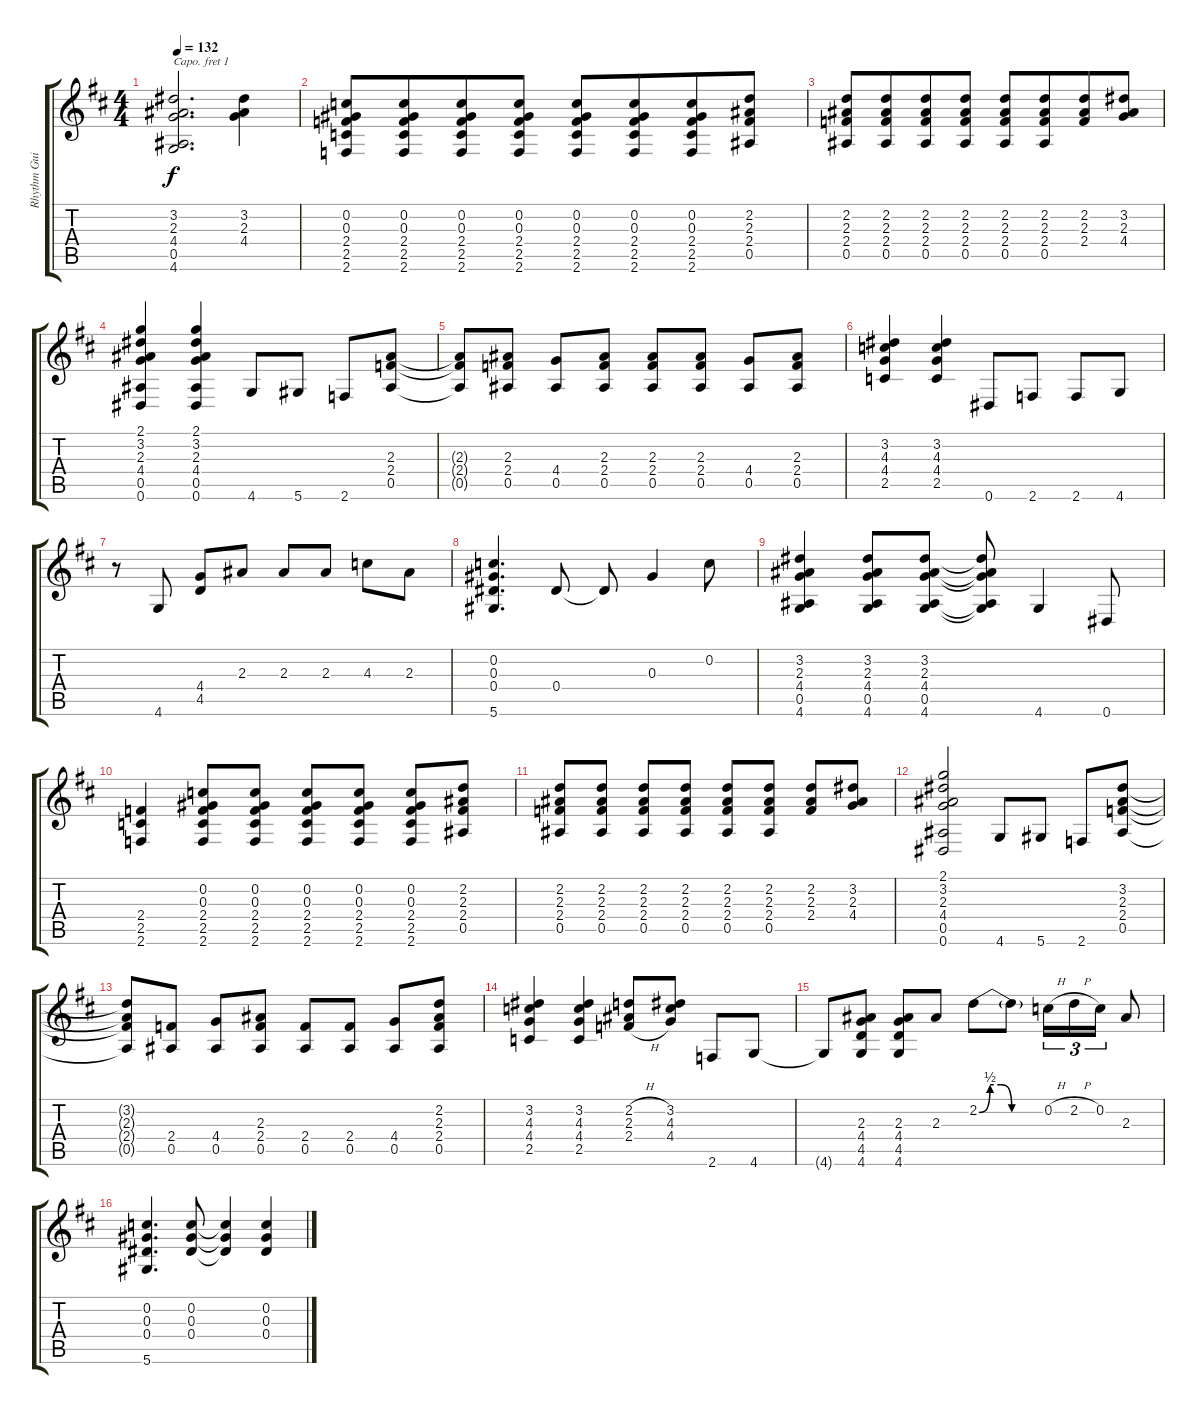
\track ("Rhythm Guitar" "Rhythm Gui") {instrument distortionguitar}
\staff {score tabs}
\capo 1
\tuning (E4 B3 G3 D3 A2 D2) {hide}
\ts (4 4)
\tempo 132
\clef g2
\ks d
(3.2 2.3 4.4 0.5 4.6).2{d dy f} (3.2 2.3 4.4).4 |
(0.2 0.3 2.4 2.5 2.6).8 (0.2 0.3 2.4 2.5 2.6).8{beam merge} (0.2 0.3 2.4 2.5 2.6).8 (0.2 0.3 2.4 2.5 2.6).8 (0.2 0.3 2.4 2.5 2.6).8 (0.2 0.3 2.4 2.5 2.6).8{beam merge} (0.2 0.3 2.4 2.5 2.6).8 (2.2 2.3 2.4 0.5).8 |
(2.2 2.3 2.4 0.5).8 (2.2 2.3 2.4 0.5).8{beam merge} (2.2 2.3 2.4 0.5).8 (2.2 2.3 2.4 0.5).8 (2.2 2.3 2.4 0.5).8 (2.2 2.3 2.4 0.5).8{beam merge} (2.2 2.3 2.4).8 (3.2 2.3 4.4).8 |
(2.1 3.2 2.3 4.4 0.5 0.6).4 (2.1 3.2 2.3 4.4 0.5 0.6).4 4.6.8 5.6.8 2.6.8 (2.3 2.4 0.5).8 |
(2.3{t} 2.4{t} 0.5{t}).8 (2.3 2.4 0.5).8 (4.4 0.5).8 (2.3 2.4 0.5).8 (2.3 2.4 0.5).8 (2.3 2.4 0.5).8 (4.4 0.5).8 (2.3 2.4 0.5).8 |
(3.2 4.3 4.4 2.5).4 (3.2 4.3 4.4 2.5).4 0.6.8 2.6.8 2.6.8 4.6.8 |
r.8 4.6.8 (4.4 4.5).8 2.3.8 2.3.8 2.3.8 4.3.8 2.3.8 |
(0.2 0.3 0.4 5.6).4{d} 0.4.8 0.4{t}.8 0.3.4 0.2.8 |
(3.2 2.3 4.4 0.5 4.6).4 (3.2 2.3 4.4 0.5 4.6).8 (3.2 2.3 4.4 0.5 4.6).8 (3.2{t} 2.3{t} 4.4{t} 0.5{t} 4.6{t}).8 4.6.4 0.6.8 |
(2.4 2.5 2.6).4 (0.2 0.3 2.4 2.5 2.6).8 (0.2 0.3 2.4 2.5 2.6).8 (0.2 0.3 2.4 2.5 2.6).8 (0.2 0.3 2.4 2.5 2.6).8 (0.2 0.3 2.4 2.5 2.6).8 (2.2 2.3 2.4 0.5).8 |
(2.2 2.3 2.4 0.5).8 (2.2 2.3 2.4 0.5).8 (2.2 2.3 2.4 0.5).8 (2.2 2.3 2.4 0.5).8 (2.2 2.3 2.4 0.5).8 (2.2 2.3 2.4 0.5).8 (2.2 2.3 2.4).8 (3.2 2.3 4.4).8 |
(2.1 3.2 2.3 4.4 0.5 0.6).2 4.6.8 5.6.8 2.6.8 (3.2 2.3 2.4 0.5).8 |
(3.2{t} 2.3{t} 2.4{t} 0.5{t}).8 (2.4 0.5).8 (4.4 0.5).8 (2.3 2.4 0.5).8 (2.4 0.5).8 (2.4 0.5).8 (4.4 0.5).8 (2.2 2.3 2.4 0.5).8 |
(3.2 4.3 4.4 2.5).4 (3.2 4.3 4.4 2.5).4 (2.2{h} 2.3{h} 2.4{h}).8 (3.2 4.3 4.4).8 2.6.8 4.6.8 |
4.6{t}.8 (2.3 4.4 4.5 4.6).8 (2.3 4.4 4.5 4.6).8 2.3.8 2.2{be (custom 0 0 10 2 20 2 30 0 60 0)}.8 2.2{t}.8 0.2{h}.16{tu (3 2)} 2.2{h}.16{tu (3 2)} 0.2.16{tu (3 2)} 2.3.8 |
(0.2 0.3 0.4 5.6).4{d} (0.2 0.3 0.4).8 (0.2{t} 0.3{t} 0.4{t}).4 (0.2 0.3 0.4).4
